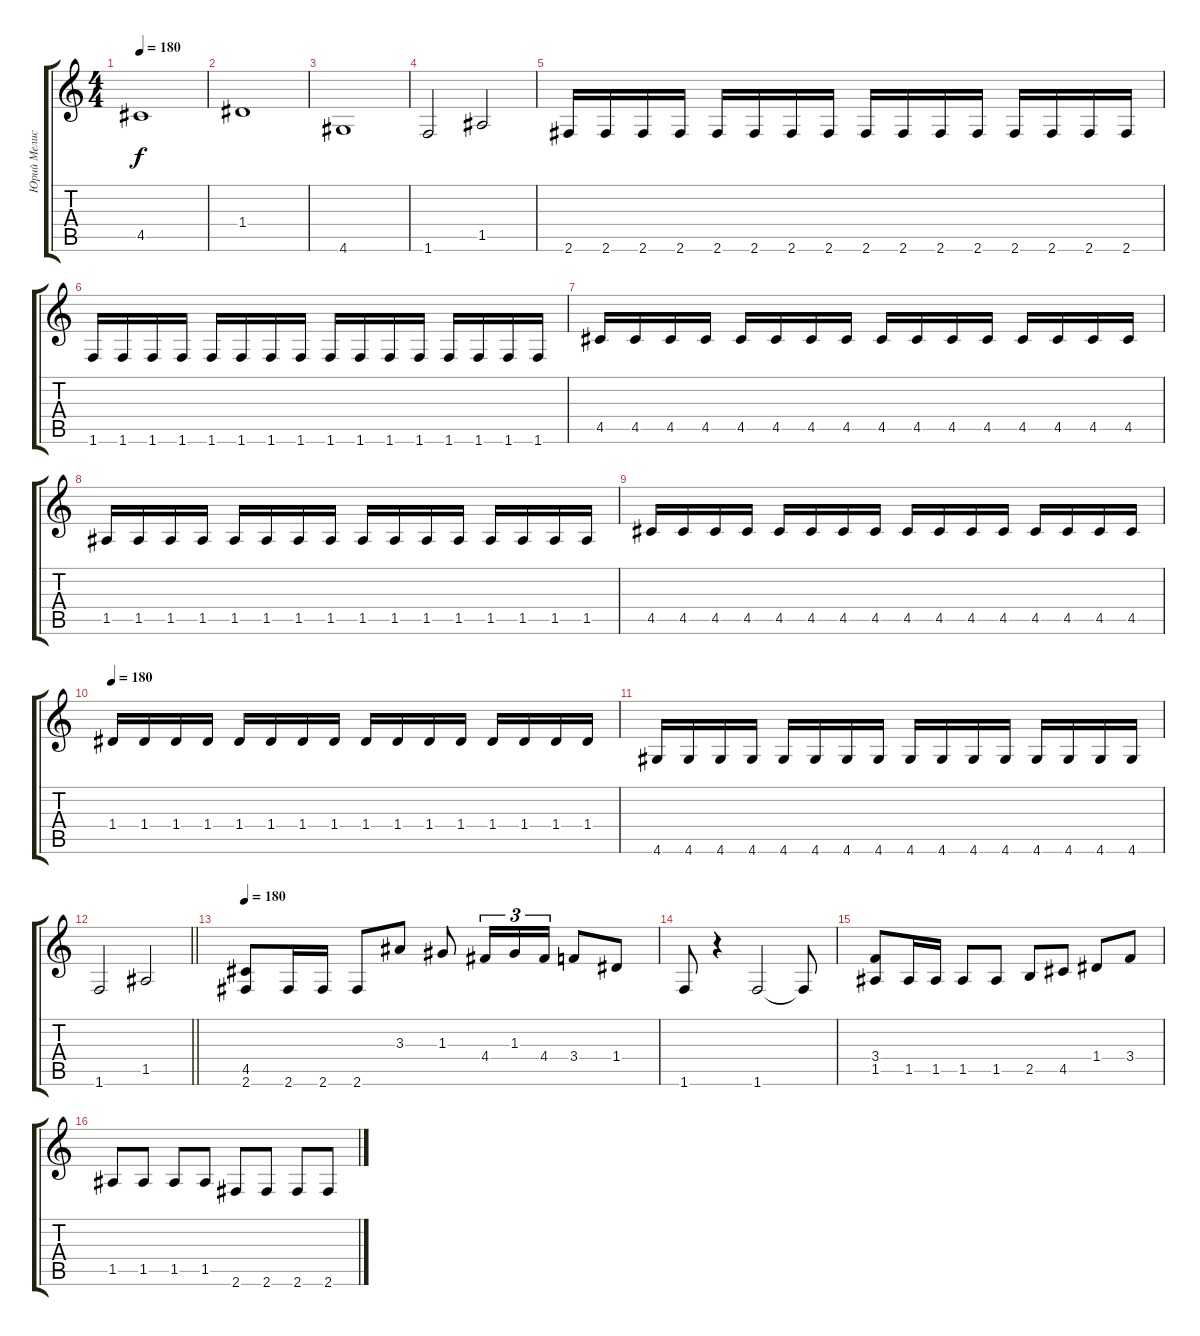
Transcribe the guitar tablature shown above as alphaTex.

\track ("Юрий Мелисов" "Юрий Мелис") {instrument overdrivenguitar}
\staff {score tabs}
\tuning (E4 B3 G3 D3 A2 E2) {hide}
\ts (4 4)
\tempo 180
\clef g2
\ks c
4.5.1{dy f} |
1.4.1 |
4.6.1 |
1.6.2 1.5.2 |
2.6.16 2.6.16 2.6.16 2.6.16 2.6.16 2.6.16 2.6.16 2.6.16 2.6.16 2.6.16 2.6.16 2.6.16 2.6.16 2.6.16 2.6.16 2.6.16 |
1.6.16 1.6.16 1.6.16 1.6.16 1.6.16 1.6.16 1.6.16 1.6.16 1.6.16 1.6.16 1.6.16 1.6.16 1.6.16 1.6.16 1.6.16 1.6.16 |
4.5.16 4.5.16 4.5.16 4.5.16 4.5.16 4.5.16 4.5.16 4.5.16 4.5.16 4.5.16 4.5.16 4.5.16 4.5.16 4.5.16 4.5.16 4.5.16 |
1.5.16 1.5.16 1.5.16 1.5.16 1.5.16 1.5.16 1.5.16 1.5.16 1.5.16 1.5.16 1.5.16 1.5.16 1.5.16 1.5.16 1.5.16 1.5.16 |
4.5.16 4.5.16 4.5.16 4.5.16 4.5.16 4.5.16 4.5.16 4.5.16 4.5.16 4.5.16 4.5.16 4.5.16 4.5.16 4.5.16 4.5.16 4.5.16 |
\tempo 180
1.4.16 1.4.16 1.4.16 1.4.16 1.4.16 1.4.16 1.4.16 1.4.16 1.4.16 1.4.16 1.4.16 1.4.16 1.4.16 1.4.16 1.4.16 1.4.16 |
4.6.16 4.6.16 4.6.16 4.6.16 4.6.16 4.6.16 4.6.16 4.6.16 4.6.16 4.6.16 4.6.16 4.6.16 4.6.16 4.6.16 4.6.16 4.6.16 |
\barLineRight lightlight
1.6.2 1.5.2 |
\tempo 180
(4.5 2.6).8 2.6.16 2.6.16 2.6.8 3.3.8 1.3.8 4.4.16{tu (3 2)} 1.3.16{tu (3 2)} 4.4.16{tu (3 2)} 3.4.8 1.4.8 |
1.6.8 r.4 1.6.2 1.6{t}.8 |
(3.4 1.5).8 1.5.16 1.5.16 1.5.8 1.5.8 2.5.8 4.5.8 1.4.8 3.4.8 |
1.5.8 1.5.8 1.5.8 1.5.8 2.6.8 2.6.8 2.6.8 2.6.8
